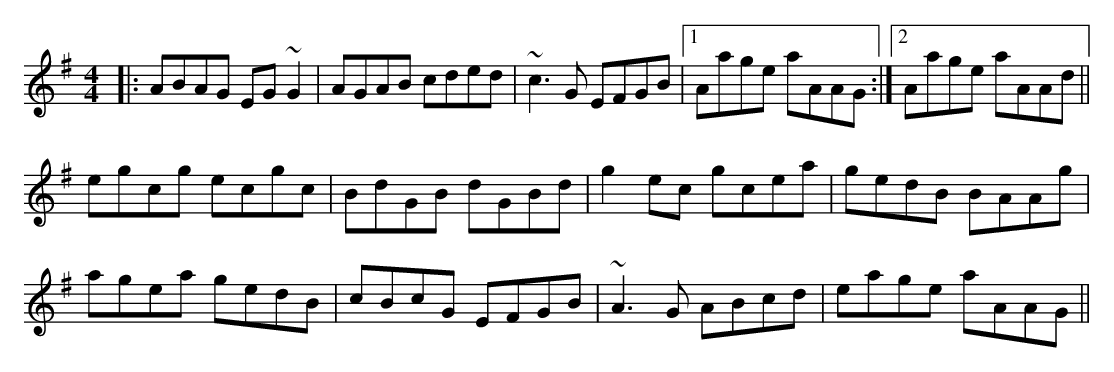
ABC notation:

X:1
M:4/4
K:Ador
|:ABAG EG~G2|AGAB cded|~c3G EFGB|1 Aage aAAG:|2 Aage aAAd||
egcg ecgc|BdGB dGBd|g2ec gcea|gedB BAAg|
agea gedB|cBcG EFGB|~A3G ABcd|eage aAAG||
